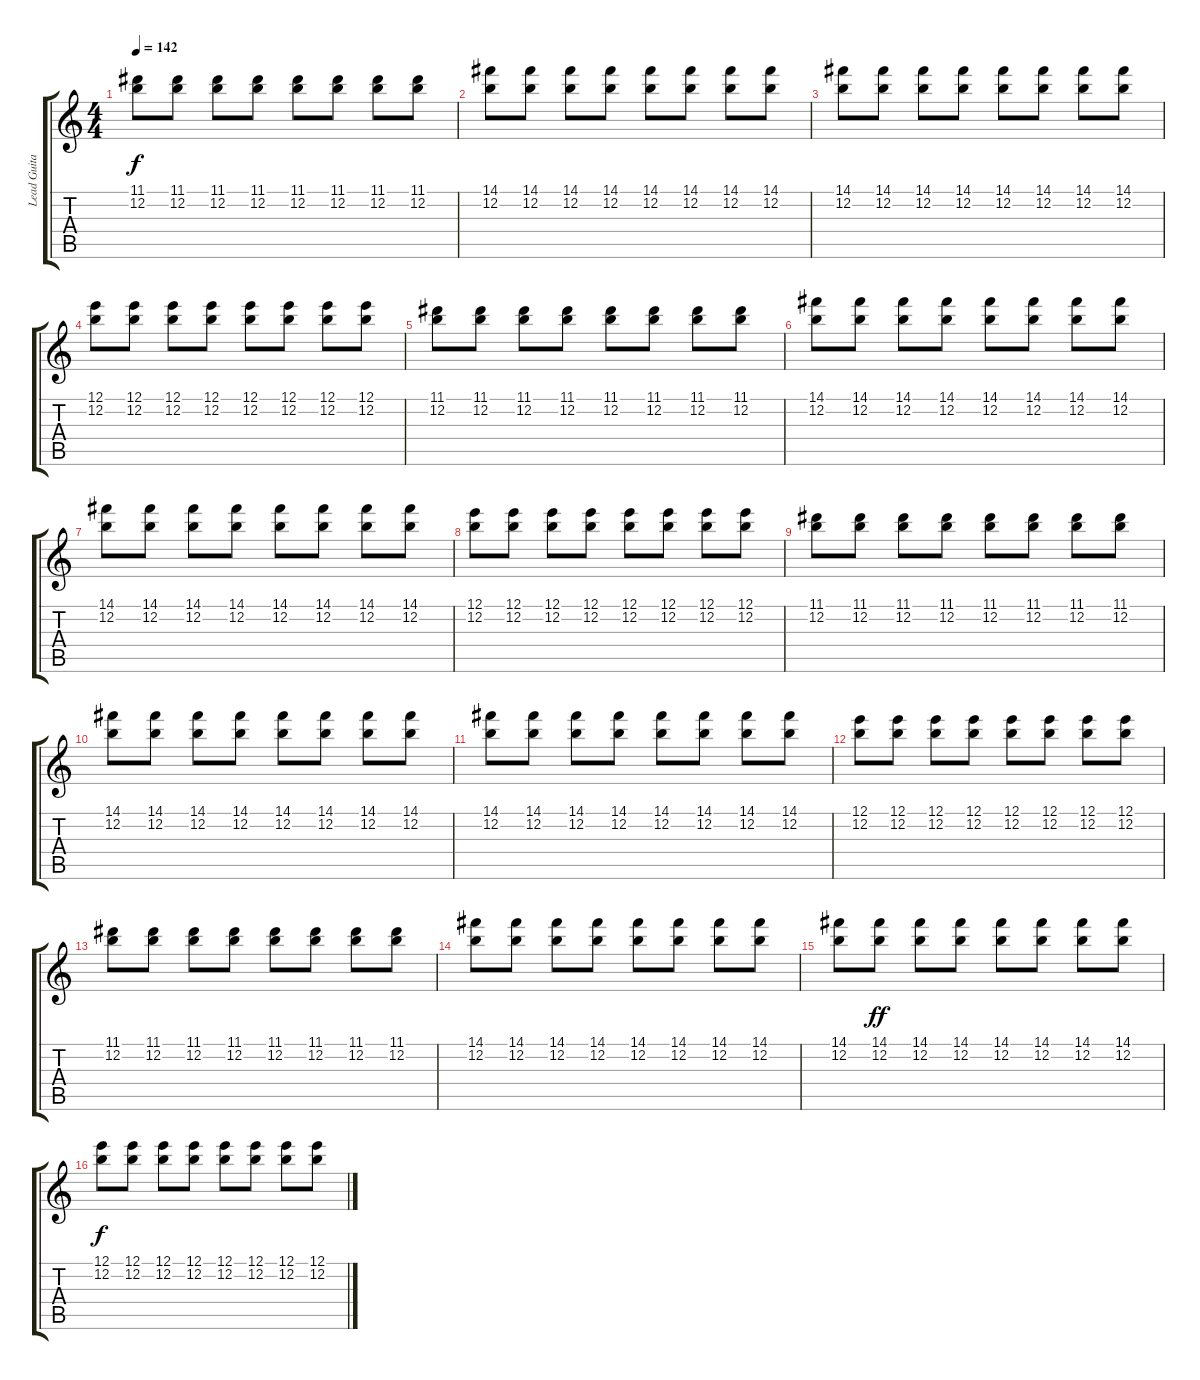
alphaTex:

\track ("Lead Guitar" "Lead Guita") {instrument overdrivenguitar}
\staff {score tabs}
\tuning (E4 B3 G3 D3 A2 E2) {hide}
\ts (4 4)
\tempo 142
\clef g2
\ks c
(11.1 12.2).8{dy f} (11.1 12.2).8 (11.1 12.2).8 (11.1 12.2).8 (11.1 12.2).8 (11.1 12.2).8 (11.1 12.2).8 (11.1 12.2).8 |
(14.1 12.2).8 (14.1 12.2).8 (14.1 12.2).8 (14.1 12.2).8 (14.1 12.2).8 (14.1 12.2).8 (14.1 12.2).8 (14.1 12.2).8 |
(14.1 12.2).8 (14.1 12.2).8 (14.1 12.2).8 (14.1 12.2).8 (14.1 12.2).8 (14.1 12.2).8 (14.1 12.2).8 (14.1 12.2).8 |
(12.1 12.2).8 (12.1 12.2).8 (12.1 12.2).8 (12.1 12.2).8 (12.1 12.2).8 (12.1 12.2).8 (12.1 12.2).8 (12.1 12.2).8 |
(11.1 12.2).8 (11.1 12.2).8 (11.1 12.2).8 (11.1 12.2).8 (11.1 12.2).8 (11.1 12.2).8 (11.1 12.2).8 (11.1 12.2).8 |
(14.1 12.2).8 (14.1 12.2).8 (14.1 12.2).8 (14.1 12.2).8 (14.1 12.2).8 (14.1 12.2).8 (14.1 12.2).8 (14.1 12.2).8 |
(14.1 12.2).8 (14.1 12.2).8 (14.1 12.2).8 (14.1 12.2).8 (14.1 12.2).8 (14.1 12.2).8 (14.1 12.2).8 (14.1 12.2).8 |
(12.1 12.2).8 (12.1 12.2).8 (12.1 12.2).8 (12.1 12.2).8 (12.1 12.2).8 (12.1 12.2).8 (12.1 12.2).8 (12.1 12.2).8 |
(11.1 12.2).8 (11.1 12.2).8 (11.1 12.2).8 (11.1 12.2).8 (11.1 12.2).8 (11.1 12.2).8 (11.1 12.2).8 (11.1 12.2).8 |
(14.1 12.2).8 (14.1 12.2).8 (14.1 12.2).8 (14.1 12.2).8 (14.1 12.2).8 (14.1 12.2).8 (14.1 12.2).8 (14.1 12.2).8 |
(14.1 12.2).8 (14.1 12.2).8 (14.1 12.2).8 (14.1 12.2).8 (14.1 12.2).8 (14.1 12.2).8 (14.1 12.2).8 (14.1 12.2).8 |
(12.1 12.2).8 (12.1 12.2).8 (12.1 12.2).8 (12.1 12.2).8 (12.1 12.2).8 (12.1 12.2).8 (12.1 12.2).8 (12.1 12.2).8 |
(11.1 12.2).8 (11.1 12.2).8 (11.1 12.2).8 (11.1 12.2).8 (11.1 12.2).8 (11.1 12.2).8 (11.1 12.2).8 (11.1 12.2).8 |
(14.1 12.2).8 (14.1 12.2).8 (14.1 12.2).8 (14.1 12.2).8 (14.1 12.2).8 (14.1 12.2).8 (14.1 12.2).8 (14.1 12.2).8 |
(14.1 12.2).8 (14.1 12.2).8{dy ff} (14.1 12.2).8 (14.1 12.2).8 (14.1 12.2).8 (14.1 12.2).8 (14.1 12.2).8 (14.1 12.2).8 |
(12.1 12.2).8{dy f} (12.1 12.2).8 (12.1 12.2).8 (12.1 12.2).8 (12.1 12.2).8 (12.1 12.2).8 (12.1 12.2).8 (12.1 12.2).8
